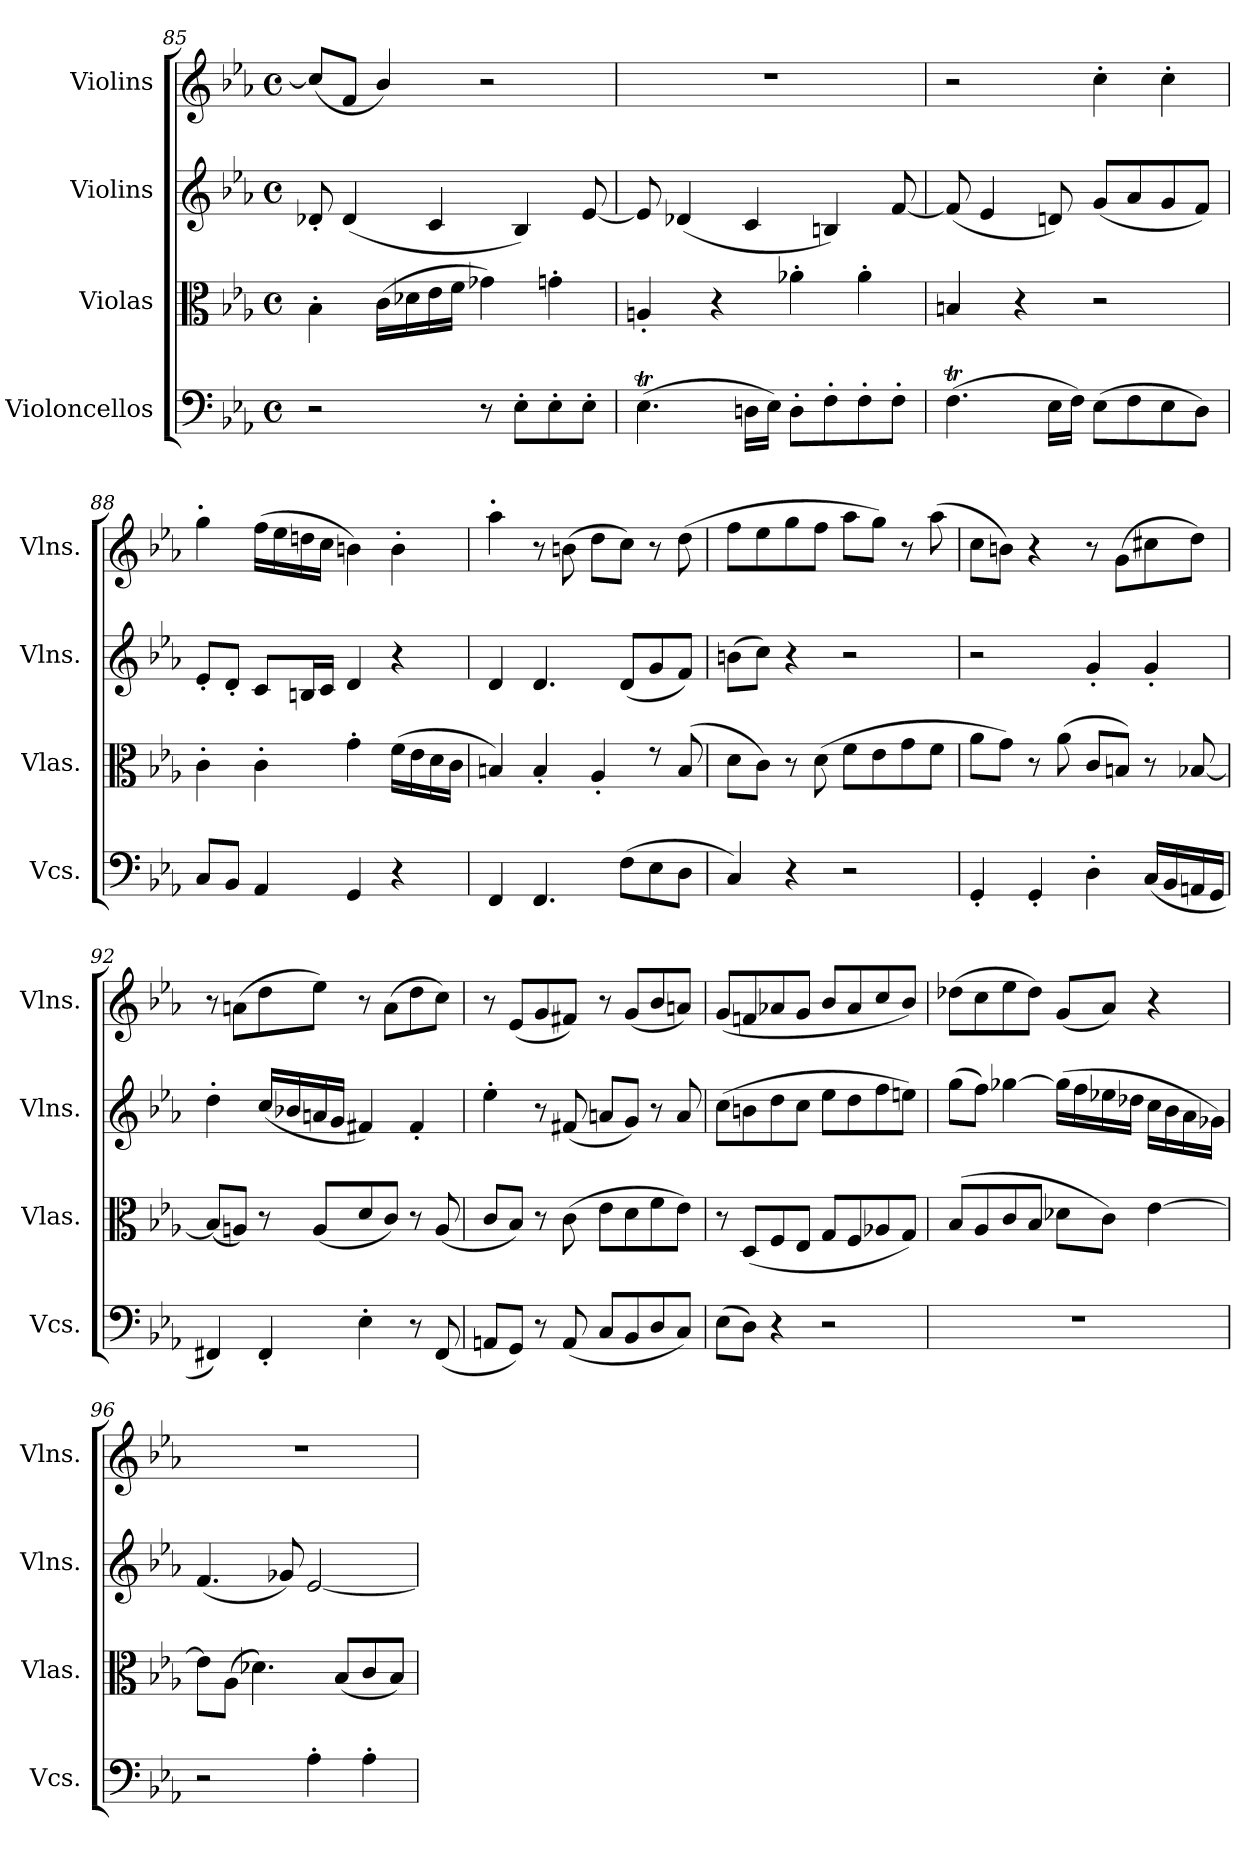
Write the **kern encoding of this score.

**kern	**kern	**kern	**kern
*part4	*part3	*part2	*part1
*staff4	*staff3	*staff2	*staff1
*I"Violoncellos	*I"Violas	*I"Violins	*I"Violins
*I'Vcs.	*I'Vlas.	*I'Vlns.	*I'Vlns.
*clefF4	*clefC3	*clefG2	*clefG2
*k[b-e-a-]	*k[b-e-a-]	*k[b-e-a-]	*k[b-e-a-]
*M4/4	*M4/4	*M4/4	*M4/4
*met(c)	*met(c)	*met(c)	*met(c)
=85	=85	=85	=85
2r	4B-'\	8d-X'/	(<8cc/L]
.	.	(<4d-/	8f/J
.	(>16c\LL	.	4b-/)
.	16d-X\	.	.
.	16e-\	4c/	.
.	16f\JJ	.	.
8r	4g-X\)	.	2r
8E-'\L	.	4B-/)	.
8E-'\	4gn'\	.	.
8E-'\J	.	[8e-/	.
!!LO:LB:g=z
=86	=86	=86	=86
(>4.E-T\	4An'/	8e-/]	1r
.	.	(<4d-X/	.
.	4r	.	.
16Dn\LL	.	4c/	.
16E-\JJ)	.	.	.
8D'\L	4a-X'\	.	.
8F'\	.	4Bn/)	.
8F'\	4a-'\	.	.
8F'\J	.	[8f/	.
=87	=87	=87	=87
(>4.FT\	4Bn/	(<8f/]	2r
.	.	4e-/	.
.	4r	.	.
16E-\LL	.	8dn/)	.
16F\JJ)	.	.	.
(>8E-\L	2r	(<8g/L	4cc'\
8F\	.	8a-/	.
8E-\	.	8g/	4cc'\
8D\J)	.	8f/J)	.
=88	=88	=88	=88
!	!	!	!LO:TX:a:B:t=.
8C/L	4c'\	8e-'/L	4gg\
8BB-/J	.	8d'/J	.
4AA-/	4c'\	8c/L	(>16ff\LL
.	.	.	16ee-\
.	.	16Bn/L	16ddn\
.	.	16c/JJ	16cc\JJ
4GG/	4g'\	4d/	4bn\)
4r	(>16f\LL	4r	4b'\
.	16e-\	.	.
.	16d\	.	.
.	16c\JJ	.	.
=89	=89	=89	=89
!	!	!	!LO:TX:a:B:t=.
4FF/	4Bn/)	4d/	4aa-\
4.FF/	4B'/	4.d/	8r
.	.	.	(>8bn\
.	4A-'/	.	8dd\L
(>8F\L	.	(<8d/L	8cc\J)
8E-\	8re	8g/	8r
8D\J	(>8B/	8f/J)	(>8dd\
=90	=90	=90	=90
4C/)	8d\L	(>8bn\L	8ff\L
.	8c\J)	8cc\J)	8ee-\
4r	8r	4r	8gg\
.	(>8d\	.	8ff\J
2r	8f\L	2r	8aa-\L
.	8e-\	.	8gg\J)
.	8g\	.	8r
.	8f\J	.	(>8aa-\
=91	=91	=91	=91
4GG'/	8a-\L	2r	8cc\L
.	8g\J)	.	8bn\J)
4GG'/	8r	.	4r
.	(>8a-\	.	.
4D'\	8c/L	4g'/	8r
.	8Bn/J)	.	(>8g\L
(<16C/LL	8r	4g'/	8cc#X\
16BB-/	.	.	.
16AAn/	[8B-X/	.	8dd\J)
16GG/JJ	.	.	.
!!LO:LB:g=z
=92	=92	=92	=92
4FF#X/)	(<8B-/L]	4dd'\	8r
.	8An/J)	.	(>8an\L
4FF#'/	8r	(<16cc/LL	8dd\
.	.	16b-X/	.
.	(<8A/L	16an/	8ee-\J)
.	.	16g/JJ	.
4E-'\	8d/	4f#X/)	8r
.	8c/J)	.	(>8a\L
8r	8r	4f#'/	8dd\
(<8FF#/	(<8A/	.	8cc\J)
=93	=93	=93	=93
8AAn/L	8c/L	4ee-'\	8r
8GG/J)	8B-/J)	.	(<8e-/L
8r	8r	8r	8g/
(<8AA/	(>8c\	(<8f#X/	8f#X/J)
8C/L	8e-\L	8an/L	8r
8BB-/	8d\	8g/J)	(<8g/L
8D/	8f\	8r	8b-/
8C/J)	8e-\J)	8a/	8an/J)
=94	=94	=94	=94
(>8E-\L	8r	(>8cc\L	(<8g/L
8D\J)	(<8D/L	8bn\	8fn/
4r	8F/	8dd\	8a-X/
.	8E-/J	8cc\J	8g/J
2r	8G/L	8ee-\L	8b-/L
.	8F/	8dd\	8a-/
.	8A-X/	8ff\	8cc/
.	8G/J)	8een\J)	8b-/J)
=95	=95	=95	=95
1r	(>8B-/L	(>8gg\L	(>8dd-X\L
.	8A-/	8ff\J)	8cc\
.	8c/	[4gg-X\	8ee-\
.	8B-/J	.	8dd-\J)
.	8d-X\L	(>16gg-\LL]	(<8g/L
.	.	16ff\	.
.	8c\J)	16ee-X\	8a-/J)
.	.	16dd-X\JJ	.
.	[4e-\	16cc\LL	4r
.	.	16b-\	.
.	.	16a-\	.
.	.	16g-X\JJ)	.
=96	=96	=96	=96
2r	8e-\L]	(<4.f/	1r
.	(>8A-\J	.	.
.	4.d-X\)	.	.
.	.	8g-X/)	.
4A-'\	.	[2e-/	.
.	(<8B-/L	.	.
4A-'\	8c/	.	.
.	8B-/J)	.	.
=	=	=	=
*-	*-	*-	*-
